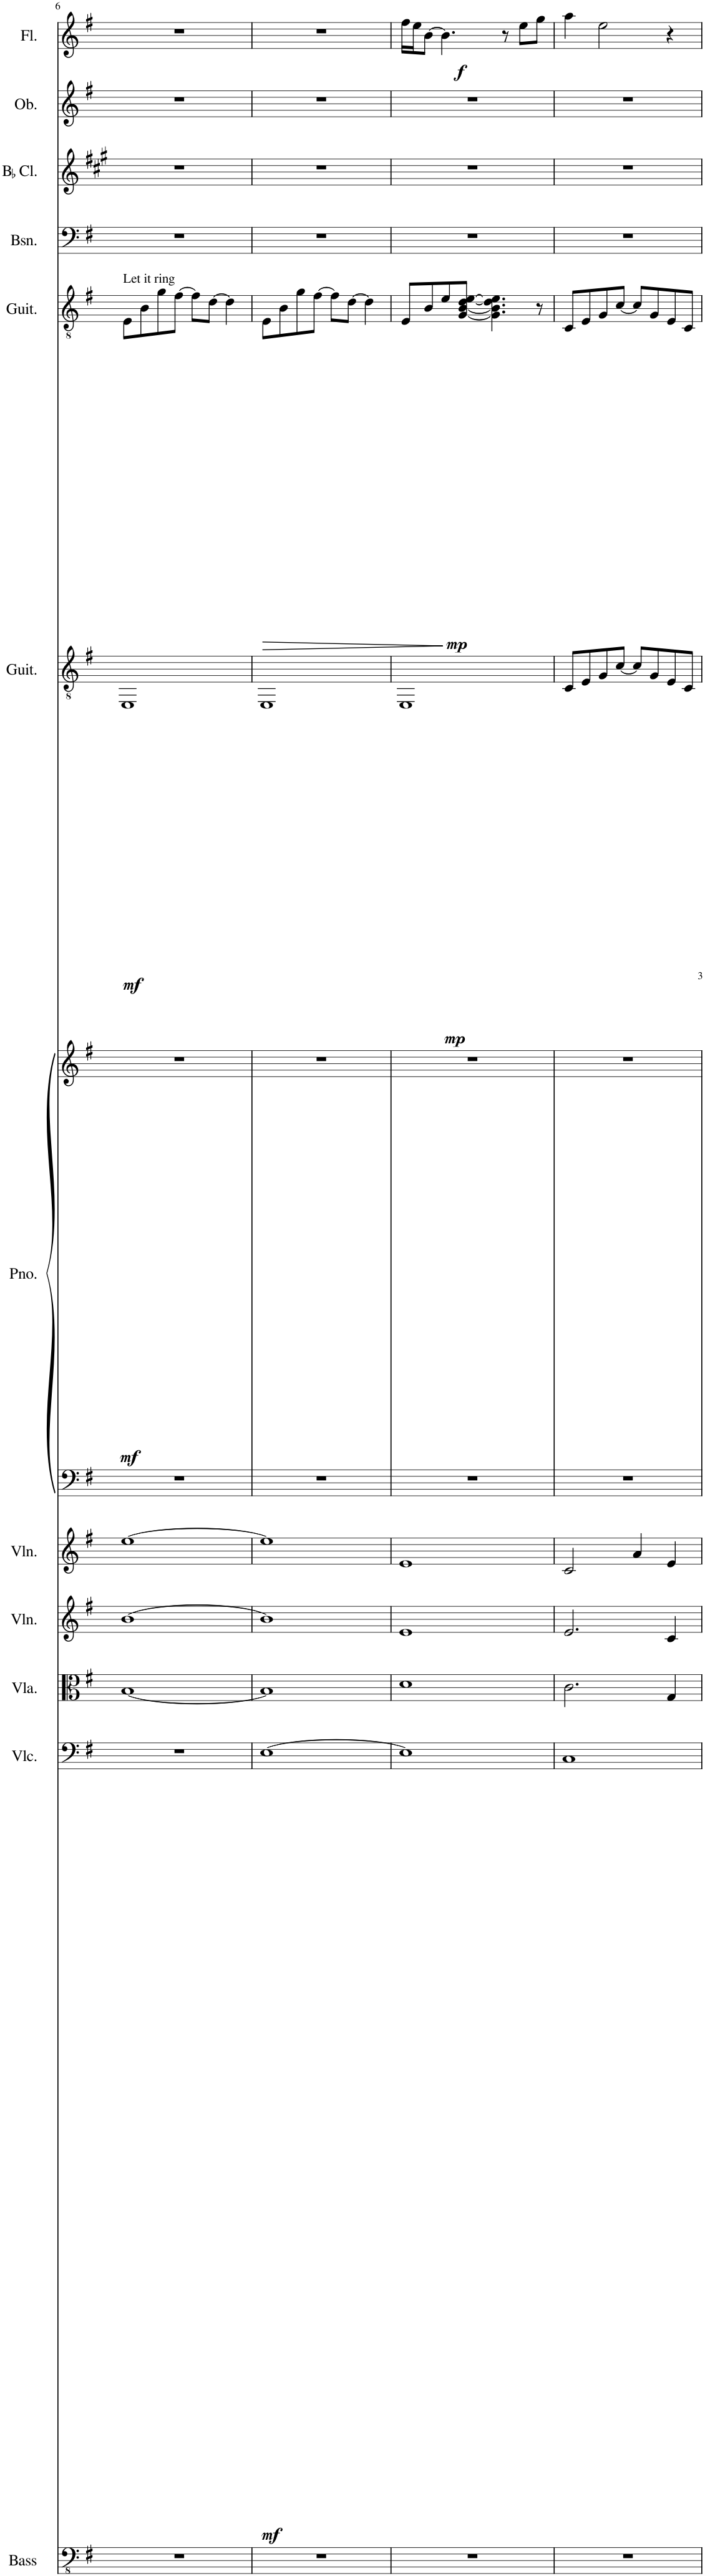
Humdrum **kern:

**kern	**kern	**dynam	**kern	**kern	**kern	**kern	**kern	**dynam	**kern	**dynam	**kern	**dynam	**kern	**kern	**kern	**kern	**dynam
*part12	*part11	*part11	*part10	*part9	*part8	*part7	*part7	*part7	*part6	*part6	*part5	*part5	*part4	*part3	*part2	*part1	*part1
*staff13	*staff12	*staff12	*staff11	*staff10	*staff9	*staff8	*staff7	*staff7/8	*staff6	*staff6	*staff5	*staff5	*staff4	*staff3	*staff2	*staff1	*staff1
*I"Acoustic Bass	*I"Violoncello	*	*I"Viola	*I"Violin	*I"Violin	*I"Piano	*	*	*I"Guitar	*	*I"Guitar	*	*I"Bassoon	*I"BaccidentalFlat Clarinet	*I"Oboe	*I"Flute	*
*I'Bass	*I'Vlc.	*	*I'Vla.	*I'Vln.	*I'Vln.	*I'Pno.	*	*	*I'Guit.	*	*I'Guit.	*	*I'Bsn.	*I'BaccidentalFlat Cl.	*I'Ob.	*I'Fl.	*
!!LO:PB:g=z
*clefFv4	*clefF4	*	*clefC3	*clefG2	*clefG2	*clefF4	*clefG2	*	*clefGv2	*	*clefGv2	*	*clefF4	*clefG2	*clefG2	*clefG2	*
*	*	*	*	*	*	*	*	*	*	*	*	*	*	*Trd1c2	*	*	*
*k[f#]	*k[f#]	*	*k[f#]	*k[f#]	*k[f#]	*k[f#]	*k[f#]	*	*k[f#]	*	*k[f#]	*	*k[f#]	*k[f#c#g#]	*k[f#]	*k[f#]	*
*M4/4	*M4/4	*	*M4/4	*M4/4	*M4/4	*M4/4	*M4/4	*	*M4/4	*	*M4/4	*	*M4/4	*M4/4	*M4/4	*M4/4	*
*met(c)	*met(c)	*	*met(c)	*met(c)	*met(c)	*met(c)	*met(c)	*	*met(c)	*	*met(c)	*	*met(c)	*met(c)	*met(c)	*met(c)	*
=6	=6	=6	=6	=6	=6	=6	=6	=6	=6	=6	=6	=6	=6	=6	=6	=6	=6
!	!	!	!	!	!	!	!	!	!	!	!LO:TX:a:t=Let it ring	!	!	!	!	!	!
!	!	!	!	!	!	!	!	!LO:DY:b	!	!LO:DY:b	!	!	!	!	!	!	!
1r	1r	.	[1B	[1b	[1ee	1r	1r	mf	1EE	mf	8E\L	.	1r	1r	1r	1r	.
.	.	.	.	.	.	.	.	.	.	.	8B\	.	.	.	.	.	.
.	.	.	.	.	.	.	.	.	.	.	8g\	.	.	.	.	.	.
.	.	.	.	.	.	.	.	.	.	.	[8f#\J	.	.	.	.	.	.
.	.	.	.	.	.	.	.	.	.	.	8f#\L]	.	.	.	.	.	.
.	.	.	.	.	.	.	.	.	.	.	[8d\J	.	.	.	.	.	.
.	.	.	.	.	.	.	.	.	.	.	4d\]	.	.	.	.	.	.
=7	=7	=7	=7	=7	=7	=7	=7	=7	=7	=7	=7	=7	=7	=7	=7	=7	=7
!	!	!LO:DY:b	!	!	!	!	!	!	!	!	!	!LO:HP:b	!	!	!	!	!
1r	[1E	mf	1B]	1b]	1ee]	1r	1r	.	1EE	.	8E\L	>	1r	1r	1r	1r	.
.	.	.	.	.	.	.	.	.	.	.	8B\	.	.	.	.	.	.
.	.	.	.	.	.	.	.	.	.	.	8g\	.	.	.	.	.	.
.	.	.	.	.	.	.	.	.	.	.	[8f#\J	.	.	.	.	.	.
.	.	.	.	.	.	.	.	.	.	.	8f#\L]	.	.	.	.	.	.
.	.	.	.	.	.	.	.	.	.	.	[8d\J	.	.	.	.	.	.
.	.	.	.	.	.	.	.	.	.	.	4d\]	.	.	.	.	.	.
.	.	.	.	.	.	.	.	.	.	.	.	]	.	.	.	.	.
=8	=8	=8	=8	=8	=8	=8	=8	=8	=8	=8	=8	=8	=8	=8	=8	=8	=8
!	!	!	!	!	!	!	!	!	!	!LO:DY:b	!	!LO:DY:b	!	!	!	!	!LO:DY:b
1r	1E]	.	1d	1e	1e	1r	1r	.	1EE	mp	8E/L	mp	1r	1r	1r	16ff#\LL	f
.	.	.	.	.	.	.	.	.	.	.	.	.	.	.	.	16ee\J	.
.	.	.	.	.	.	.	.	.	.	.	8B/	.	.	.	.	[8b\J	.
.	.	.	.	.	.	.	.	.	.	.	8e/	.	.	.	.	4.b\]	.
.	.	.	.	.	.	.	.	.	.	.	[8G/ [8B/ [8d/ [8e/J	.	.	.	.	.	.
.	.	.	.	.	.	.	.	.	.	.	4.G\] 4.B\] 4.d\] 4.e\]	.	.	.	.	.	.
.	.	.	.	.	.	.	.	.	.	.	.	.	.	.	.	8r	.
.	.	.	.	.	.	.	.	.	.	.	.	.	.	.	.	8ee\L	.
.	.	.	.	.	.	.	.	.	.	.	8r	.	.	.	.	8gg\J	.
=9	=9	=9	=9	=9	=9	=9	=9	=9	=9	=9	=9	=9	=9	=9	=9	=9	=9
1r	1C	.	2.c\	2.e/	2c/	1r	1r	.	8C/L	.	8C/L	.	1r	1r	1r	4aa\	.
.	.	.	.	.	.	.	.	.	8E/	.	8E/	.	.	.	.	.	.
.	.	.	.	.	.	.	.	.	8G/	.	8G/	.	.	.	.	2ee\	.
.	.	.	.	.	.	.	.	.	[8c/J	.	[8c/J	.	.	.	.	.	.
.	.	.	.	.	4a/	.	.	.	8c/L]	.	8c/L]	.	.	.	.	.	.
.	.	.	.	.	.	.	.	.	8G/	.	8G/	.	.	.	.	.	.
.	.	.	4G/	4c/	4e/	.	.	.	8E/	.	8E/	.	.	.	.	4r	.
.	.	.	.	.	.	.	.	.	8C/J	.	8C/J	.	.	.	.	.	.
=	=	=	=	=	=	=	=	=	=	=	=	=	=	=	=	=	=
*-	*-	*-	*-	*-	*-	*-	*-	*-	*-	*-	*-	*-	*-	*-	*-	*-	*-
